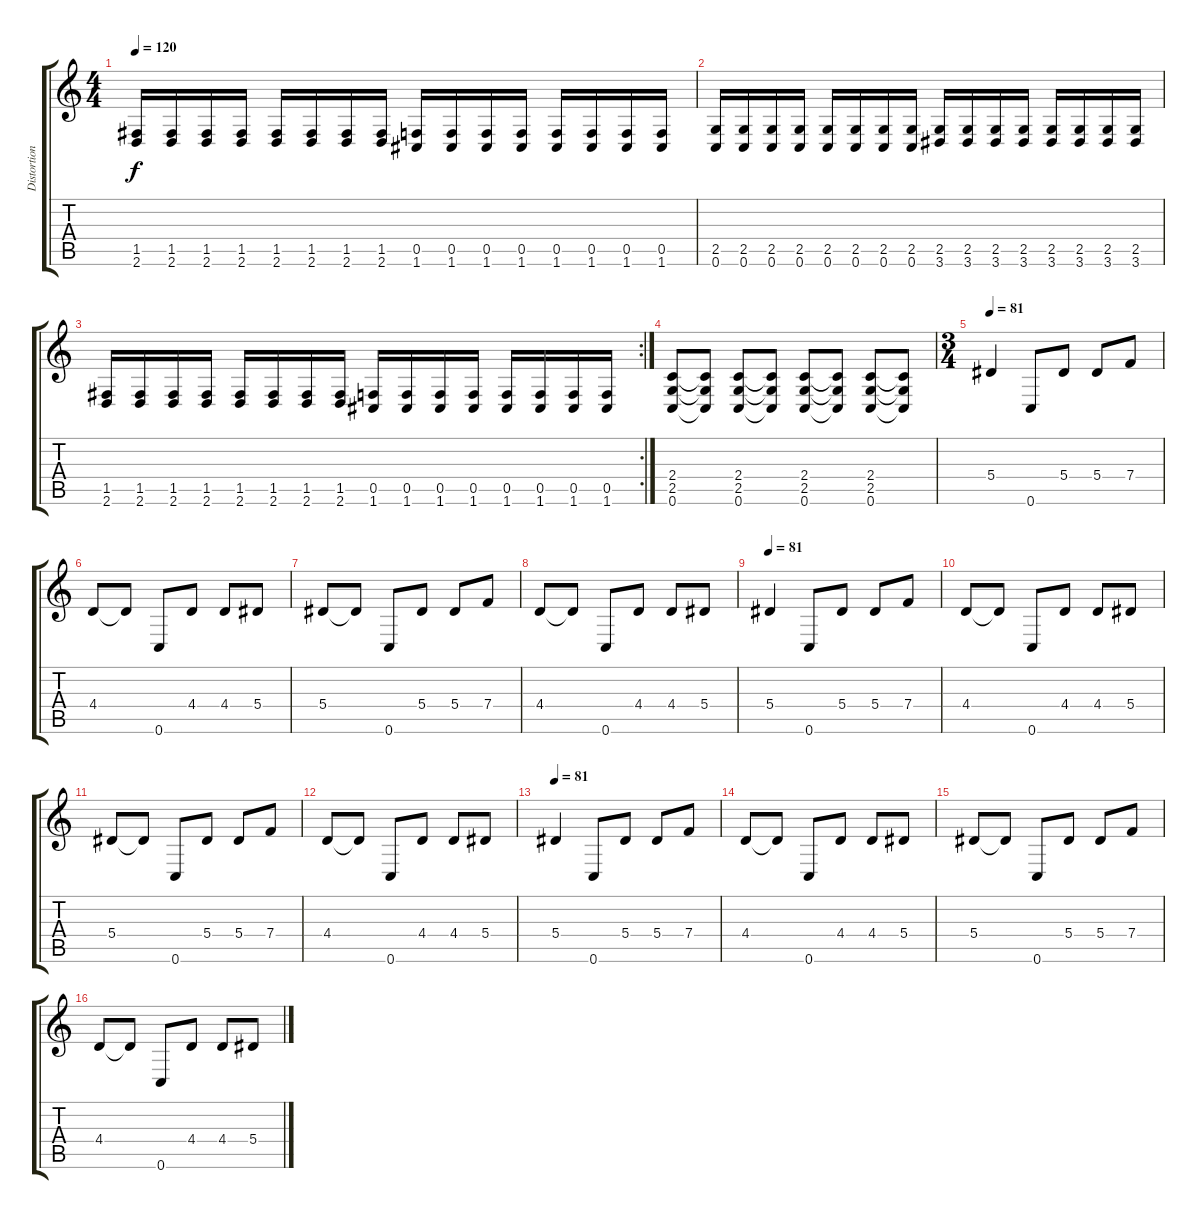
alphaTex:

\track ("Distortion Guitar 2" "Distortion") {instrument distortionguitar}
\staff {score tabs}
\tuning (C4 G3 Eb3 Bb2 F2 C2) {hide}
\ts (4 4)
\tempo 120
\clef g2
\ks c
(1.5 2.6).16{dy f} (1.5 2.6).16 (1.5 2.6).16 (1.5 2.6).16 (1.5 2.6).16 (1.5 2.6).16 (1.5 2.6).16 (1.5 2.6).16 (0.5 1.6).16 (0.5 1.6).16 (0.5 1.6).16 (0.5 1.6).16 (0.5 1.6).16 (0.5 1.6).16 (0.5 1.6).16 (0.5 1.6).16 |
(2.5 0.6).16 (2.5 0.6).16 (2.5 0.6).16 (2.5 0.6).16 (2.5 0.6).16 (2.5 0.6).16 (2.5 0.6).16 (2.5 0.6).16 (2.5 3.6).16 (2.5 3.6).16 (2.5 3.6).16 (2.5 3.6).16 (2.5 3.6).16 (2.5 3.6).16 (2.5 3.6).16 (2.5 3.6).16 |
\rc 2
(1.5 2.6).16 (1.5 2.6).16 (1.5 2.6).16 (1.5 2.6).16 (1.5 2.6).16 (1.5 2.6).16 (1.5 2.6).16 (1.5 2.6).16 (0.5 1.6).16 (0.5 1.6).16 (0.5 1.6).16 (0.5 1.6).16 (0.5 1.6).16 (0.5 1.6).16 (0.5 1.6).16 (0.5 1.6).16 |
(2.4 2.5 0.6).8 (2.4{t} 2.5{t} 0.6{t}).8 (2.4 2.5 0.6).8 (2.4{t} 2.5{t} 0.6{t}).8 (2.4 2.5 0.6).8 (2.4{t} 2.5{t} 0.6{t}).8 (2.4 2.5 0.6).8 (2.4{t} 2.5{t} 0.6{t}).8 |
\ts (3 4)
\tempo 81
5.4.4 0.6.8 5.4.8 5.4.8 7.4.8 |
4.4.8 4.4{t}.8 0.6.8 4.4.8 4.4.8 5.4.8 |
5.4.8 5.4{t}.8 0.6.8 5.4.8 5.4.8 7.4.8 |
4.4.8 4.4{t}.8 0.6.8 4.4.8 4.4.8 5.4.8 |
\tempo 81
5.4.4 0.6.8 5.4.8 5.4.8 7.4.8 |
4.4.8 4.4{t}.8 0.6.8 4.4.8 4.4.8 5.4.8 |
5.4.8 5.4{t}.8 0.6.8 5.4.8 5.4.8 7.4.8 |
4.4.8 4.4{t}.8 0.6.8 4.4.8 4.4.8 5.4.8 |
\tempo 81
5.4.4 0.6.8 5.4.8 5.4.8 7.4.8 |
4.4.8 4.4{t}.8 0.6.8 4.4.8 4.4.8 5.4.8 |
5.4.8 5.4{t}.8 0.6.8 5.4.8 5.4.8 7.4.8 |
4.4.8 4.4{t}.8 0.6.8 4.4.8 4.4.8 5.4.8
